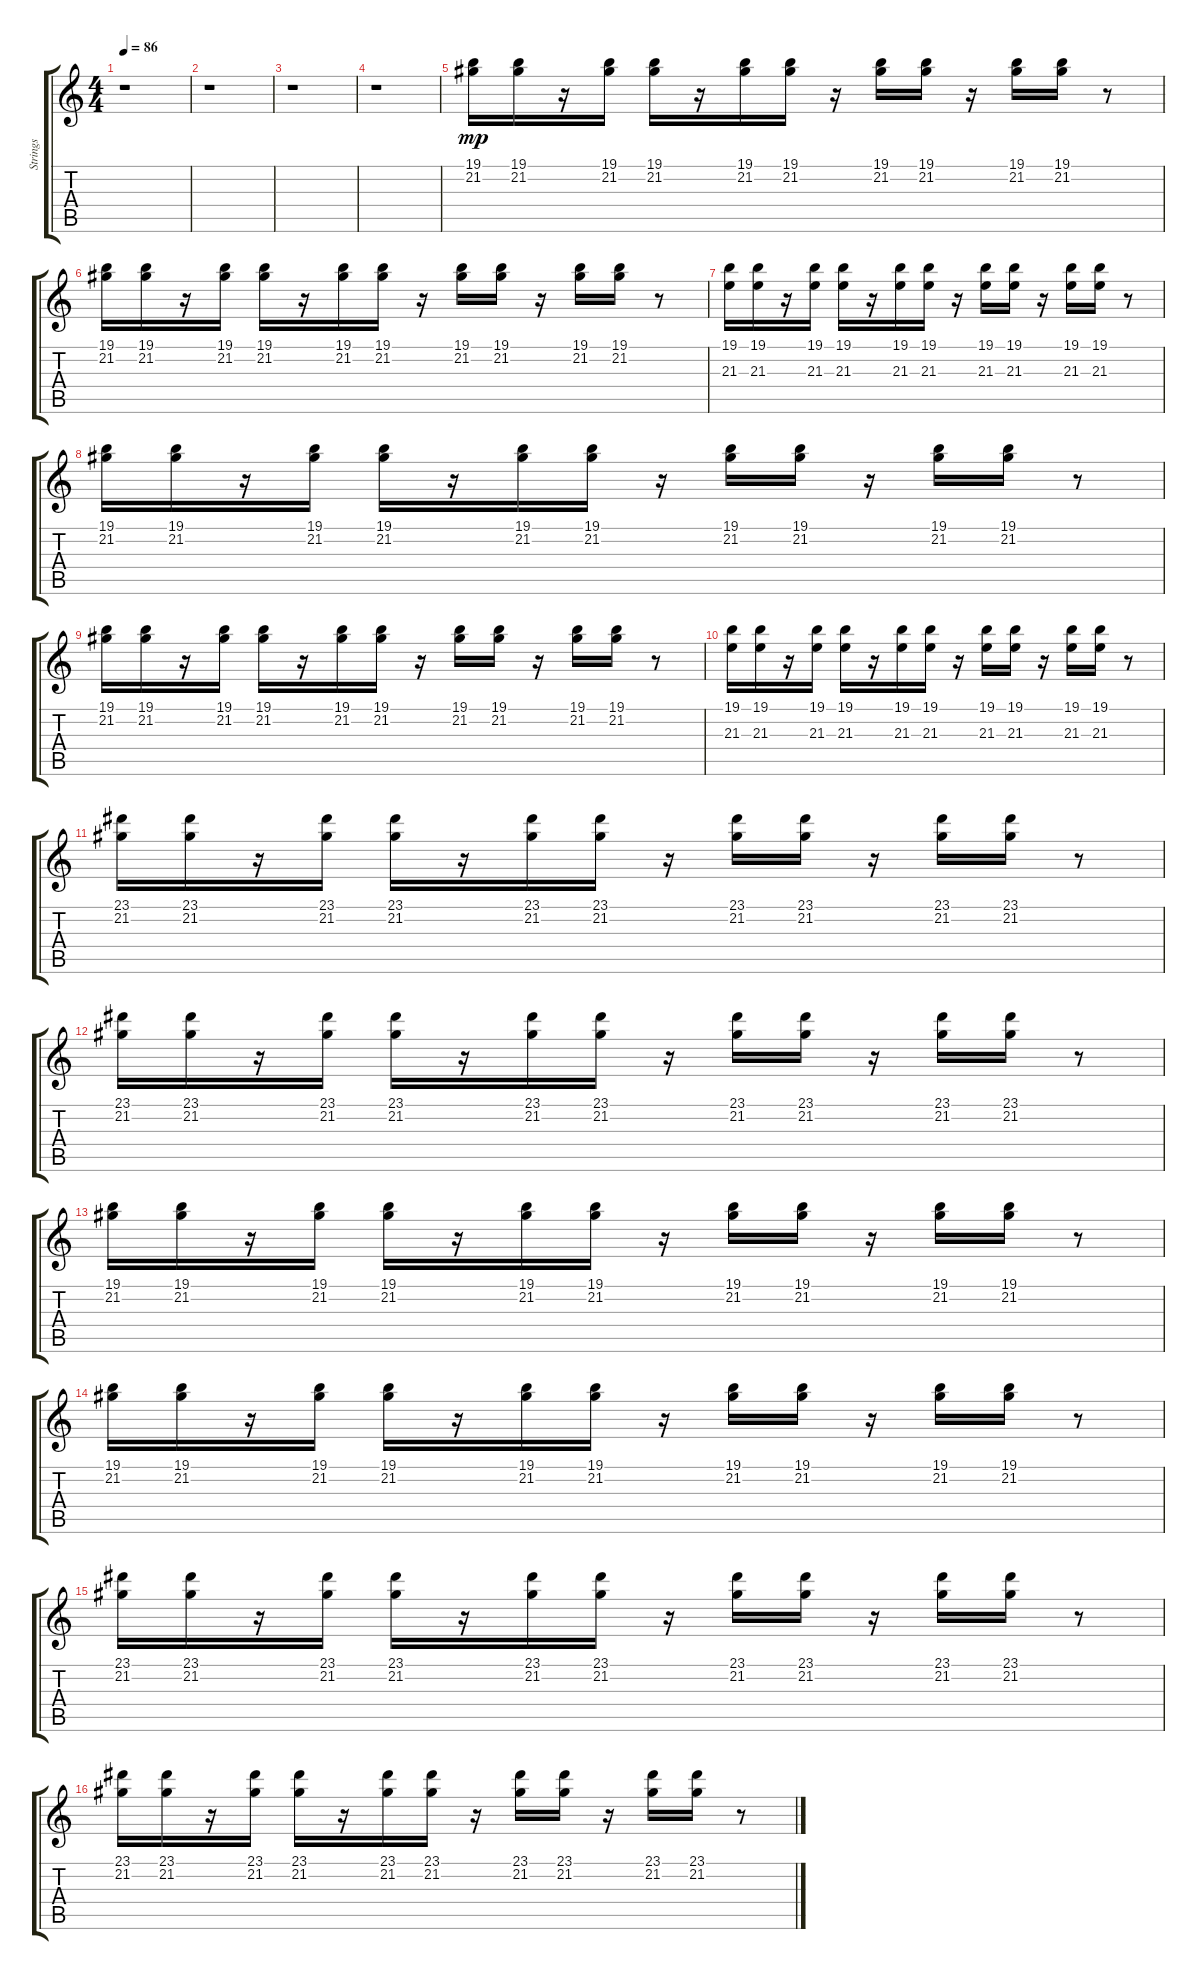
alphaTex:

\track ("Strings" "Strings") {instrument stringensemble1}
\staff {score tabs}
\tuning (E4 B3 G3 D3 A2 E2) {hide}
\ts (4 4)
\tempo 86
\clef g2
\ks c
r.1{dy mp} |
r.1 |
r.1 |
r.1 |
(19.1 21.2).16 (19.1 21.2).16 r.16 (19.1 21.2).16 (19.1 21.2).16 r.16 (19.1 21.2).16 (19.1 21.2).16 r.16 (19.1 21.2).16 (19.1 21.2).16 r.16 (19.1 21.2).16 (19.1 21.2).16 r.8 |
(19.1 21.2).16 (19.1 21.2).16 r.16 (19.1 21.2).16 (19.1 21.2).16 r.16 (19.1 21.2).16 (19.1 21.2).16 r.16 (19.1 21.2).16 (19.1 21.2).16 r.16 (19.1 21.2).16 (19.1 21.2).16 r.8 |
(19.1 21.3).16 (19.1 21.3).16 r.16 (19.1 21.3).16 (19.1 21.3).16 r.16 (19.1 21.3).16 (19.1 21.3).16 r.16 (19.1 21.3).16 (19.1 21.3).16 r.16 (19.1 21.3).16 (19.1 21.3).16 r.8 |
(19.1 21.2).16 (19.1 21.2).16 r.16 (19.1 21.2).16 (19.1 21.2).16 r.16 (19.1 21.2).16 (19.1 21.2).16 r.16 (19.1 21.2).16 (19.1 21.2).16 r.16 (19.1 21.2).16 (19.1 21.2).16 r.8 |
(19.1 21.2).16 (19.1 21.2).16 r.16 (19.1 21.2).16 (19.1 21.2).16 r.16 (19.1 21.2).16 (19.1 21.2).16 r.16 (19.1 21.2).16 (19.1 21.2).16 r.16 (19.1 21.2).16 (19.1 21.2).16 r.8 |
(19.1 21.3).16 (19.1 21.3).16 r.16 (19.1 21.3).16 (19.1 21.3).16 r.16 (19.1 21.3).16 (19.1 21.3).16 r.16 (19.1 21.3).16 (19.1 21.3).16 r.16 (19.1 21.3).16 (19.1 21.3).16 r.8 |
(23.1 21.2).16 (23.1 21.2).16 r.16 (23.1 21.2).16 (23.1 21.2).16 r.16 (23.1 21.2).16 (23.1 21.2).16 r.16 (23.1 21.2).16 (23.1 21.2).16 r.16 (23.1 21.2).16 (23.1 21.2).16 r.8 |
(23.1 21.2).16 (23.1 21.2).16 r.16 (23.1 21.2).16 (23.1 21.2).16 r.16 (23.1 21.2).16 (23.1 21.2).16 r.16 (23.1 21.2).16 (23.1 21.2).16 r.16 (23.1 21.2).16 (23.1 21.2).16 r.8 |
(19.1 21.2).16 (19.1 21.2).16 r.16 (19.1 21.2).16 (19.1 21.2).16 r.16 (19.1 21.2).16 (19.1 21.2).16 r.16 (19.1 21.2).16 (19.1 21.2).16 r.16 (19.1 21.2).16 (19.1 21.2).16 r.8 |
(19.1 21.2).16 (19.1 21.2).16 r.16 (19.1 21.2).16 (19.1 21.2).16 r.16 (19.1 21.2).16 (19.1 21.2).16 r.16 (19.1 21.2).16 (19.1 21.2).16 r.16 (19.1 21.2).16 (19.1 21.2).16 r.8 |
(23.1 21.2).16 (23.1 21.2).16 r.16 (23.1 21.2).16 (23.1 21.2).16 r.16 (23.1 21.2).16 (23.1 21.2).16 r.16 (23.1 21.2).16 (23.1 21.2).16 r.16 (23.1 21.2).16 (23.1 21.2).16 r.8 |
(23.1 21.2).16 (23.1 21.2).16 r.16 (23.1 21.2).16 (23.1 21.2).16 r.16 (23.1 21.2).16 (23.1 21.2).16 r.16 (23.1 21.2).16 (23.1 21.2).16 r.16 (23.1 21.2).16 (23.1 21.2).16 r.8
